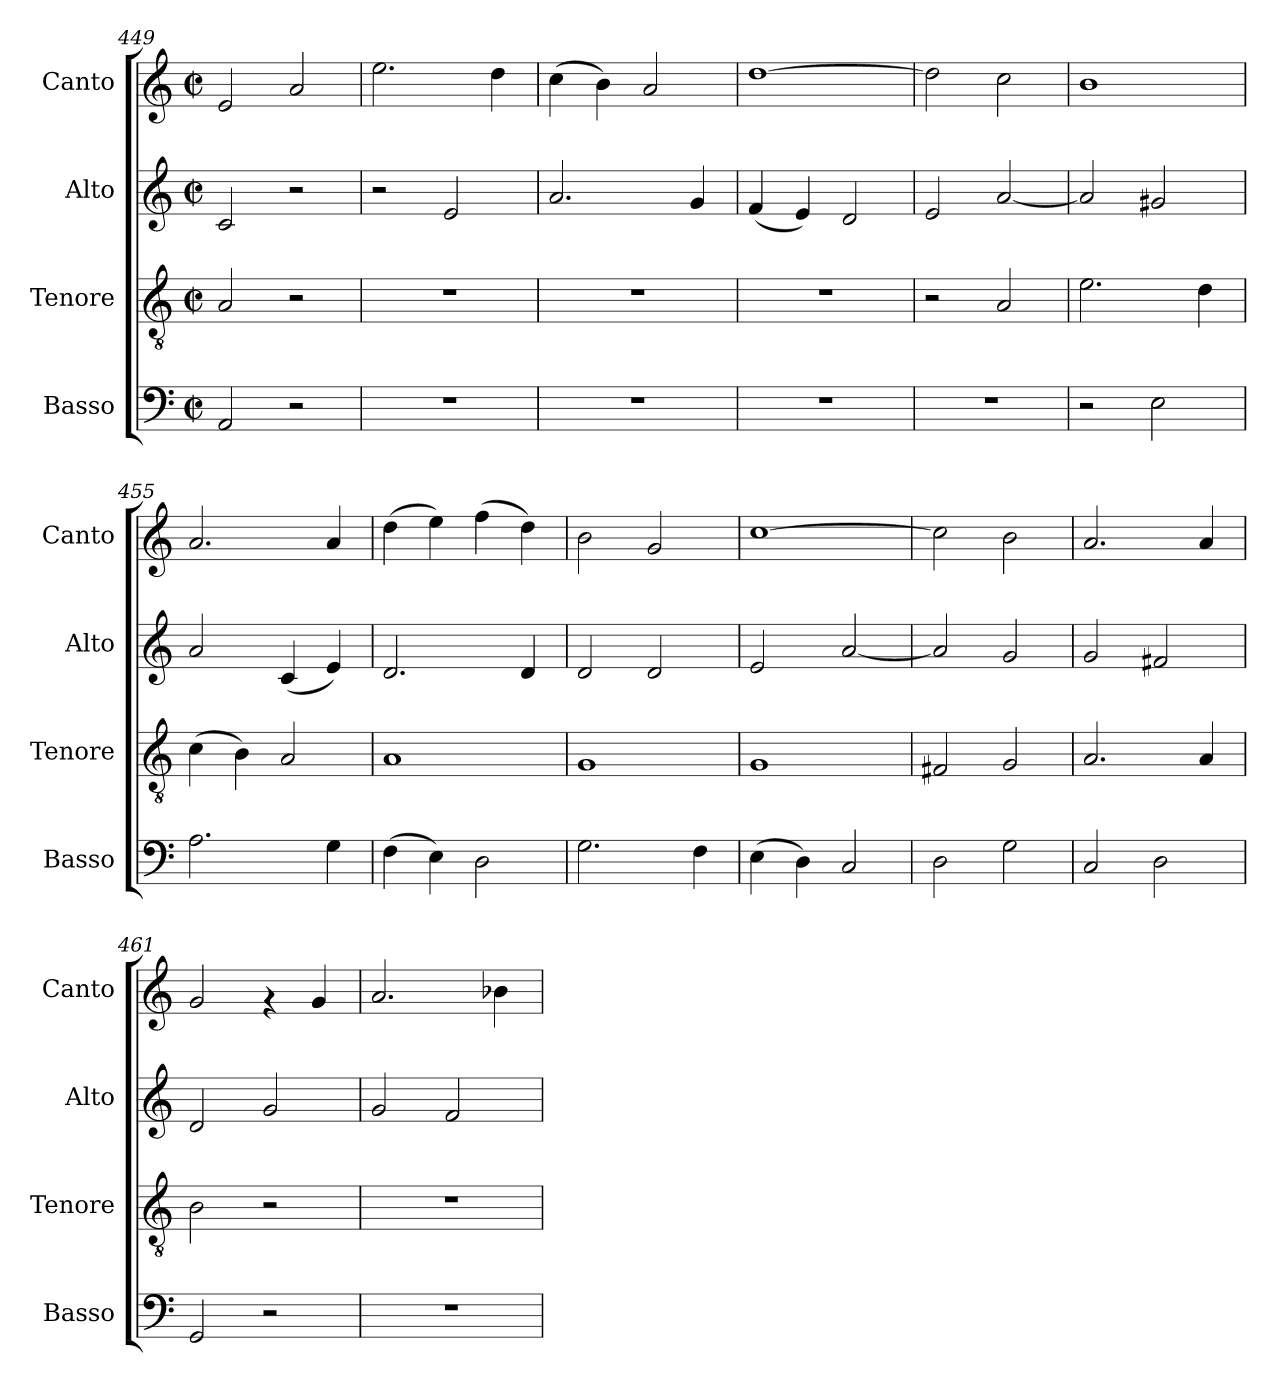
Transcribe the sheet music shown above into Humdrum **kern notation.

**kern	**kern	**kern	**kern
*part4	*part3	*part2	*part1
*staff4	*staff3	*staff2	*staff1
*I"Basso	*I"Tenore	*I"Alto	*I"Canto
*I'Basso	*I'Tenore	*I'Alto	*I'Canto
!!LO:PB:g=z
*clefF4	*clefGv2	*clefG2	*clefG2
*k[]	*k[]	*k[]	*k[]
*C:	*C:	*C:	*C:
*M2/2	*M2/2	*M2/2	*M2/2
*met(c|)	*met(c|)	*met(c|)	*met(c|)
=449	=449	=449	=449
2AA/	2A/	2c/	2e/
2r	2r	2r	2a/
=450	=450	=450	=450
1r	1r	2r	2.ee\
.	.	2e/	.
.	.	.	4dd\
=451	=451	=451	=451
1r	1r	2.a/	(>4cc\
.	.	.	4b\)
.	.	.	2a/
.	.	4g/	.
=452	=452	=452	=452
1r	1r	(<4f/	[>1dd
.	.	4e/)	.
.	.	2d/	.
=453	=453	=453	=453
1r	2r	2e/	2dd\]
.	2A/	[<2a/	2cc\
=454	=454	=454	=454
2r	2.e\	2a/]	1b
2E\	.	2g#X/	.
.	4d\	.	.
=455	=455	=455	=455
2.A\	(>4c\	2a/	2.a/
.	4B\)	.	.
.	2A/	(<4c/	.
4G\	.	4e/)	4a/
=456	=456	=456	=456
(>4F\	1A	2.d/	(>4dd\
4E\)	.	.	4ee\)
2D\	.	.	(>4ff\
.	.	4d/	4dd\)
=457	=457	=457	=457
2.G\	1G	2d/	2b\
.	.	2d/	2g/
4F\	.	.	.
=458	=458	=458	=458
(>4E\	1G	2e/	[>1cc
4D\)	.	.	.
2C/	.	[<2a/	.
=459	=459	=459	=459
2D\	2F#X/	2a/]	2cc\]
2G\	2G/	2g/	2b\
!!LO:LB:g=z
=460	=460	=460	=460
2C/	2.A/	2g/	2.a/
2D\	.	2f#X/	.
.	4A/	.	4a/
=461	=461	=461	=461
2GG/	2B\	2d/	2g/
2r	2r	2g/	4rf
.	.	.	4g/
=462	=462	=462	=462
1r	1r	2g/	2.a/
.	.	2f/	.
.	.	.	4b-X\
=	=	=	=
*-	*-	*-	*-
